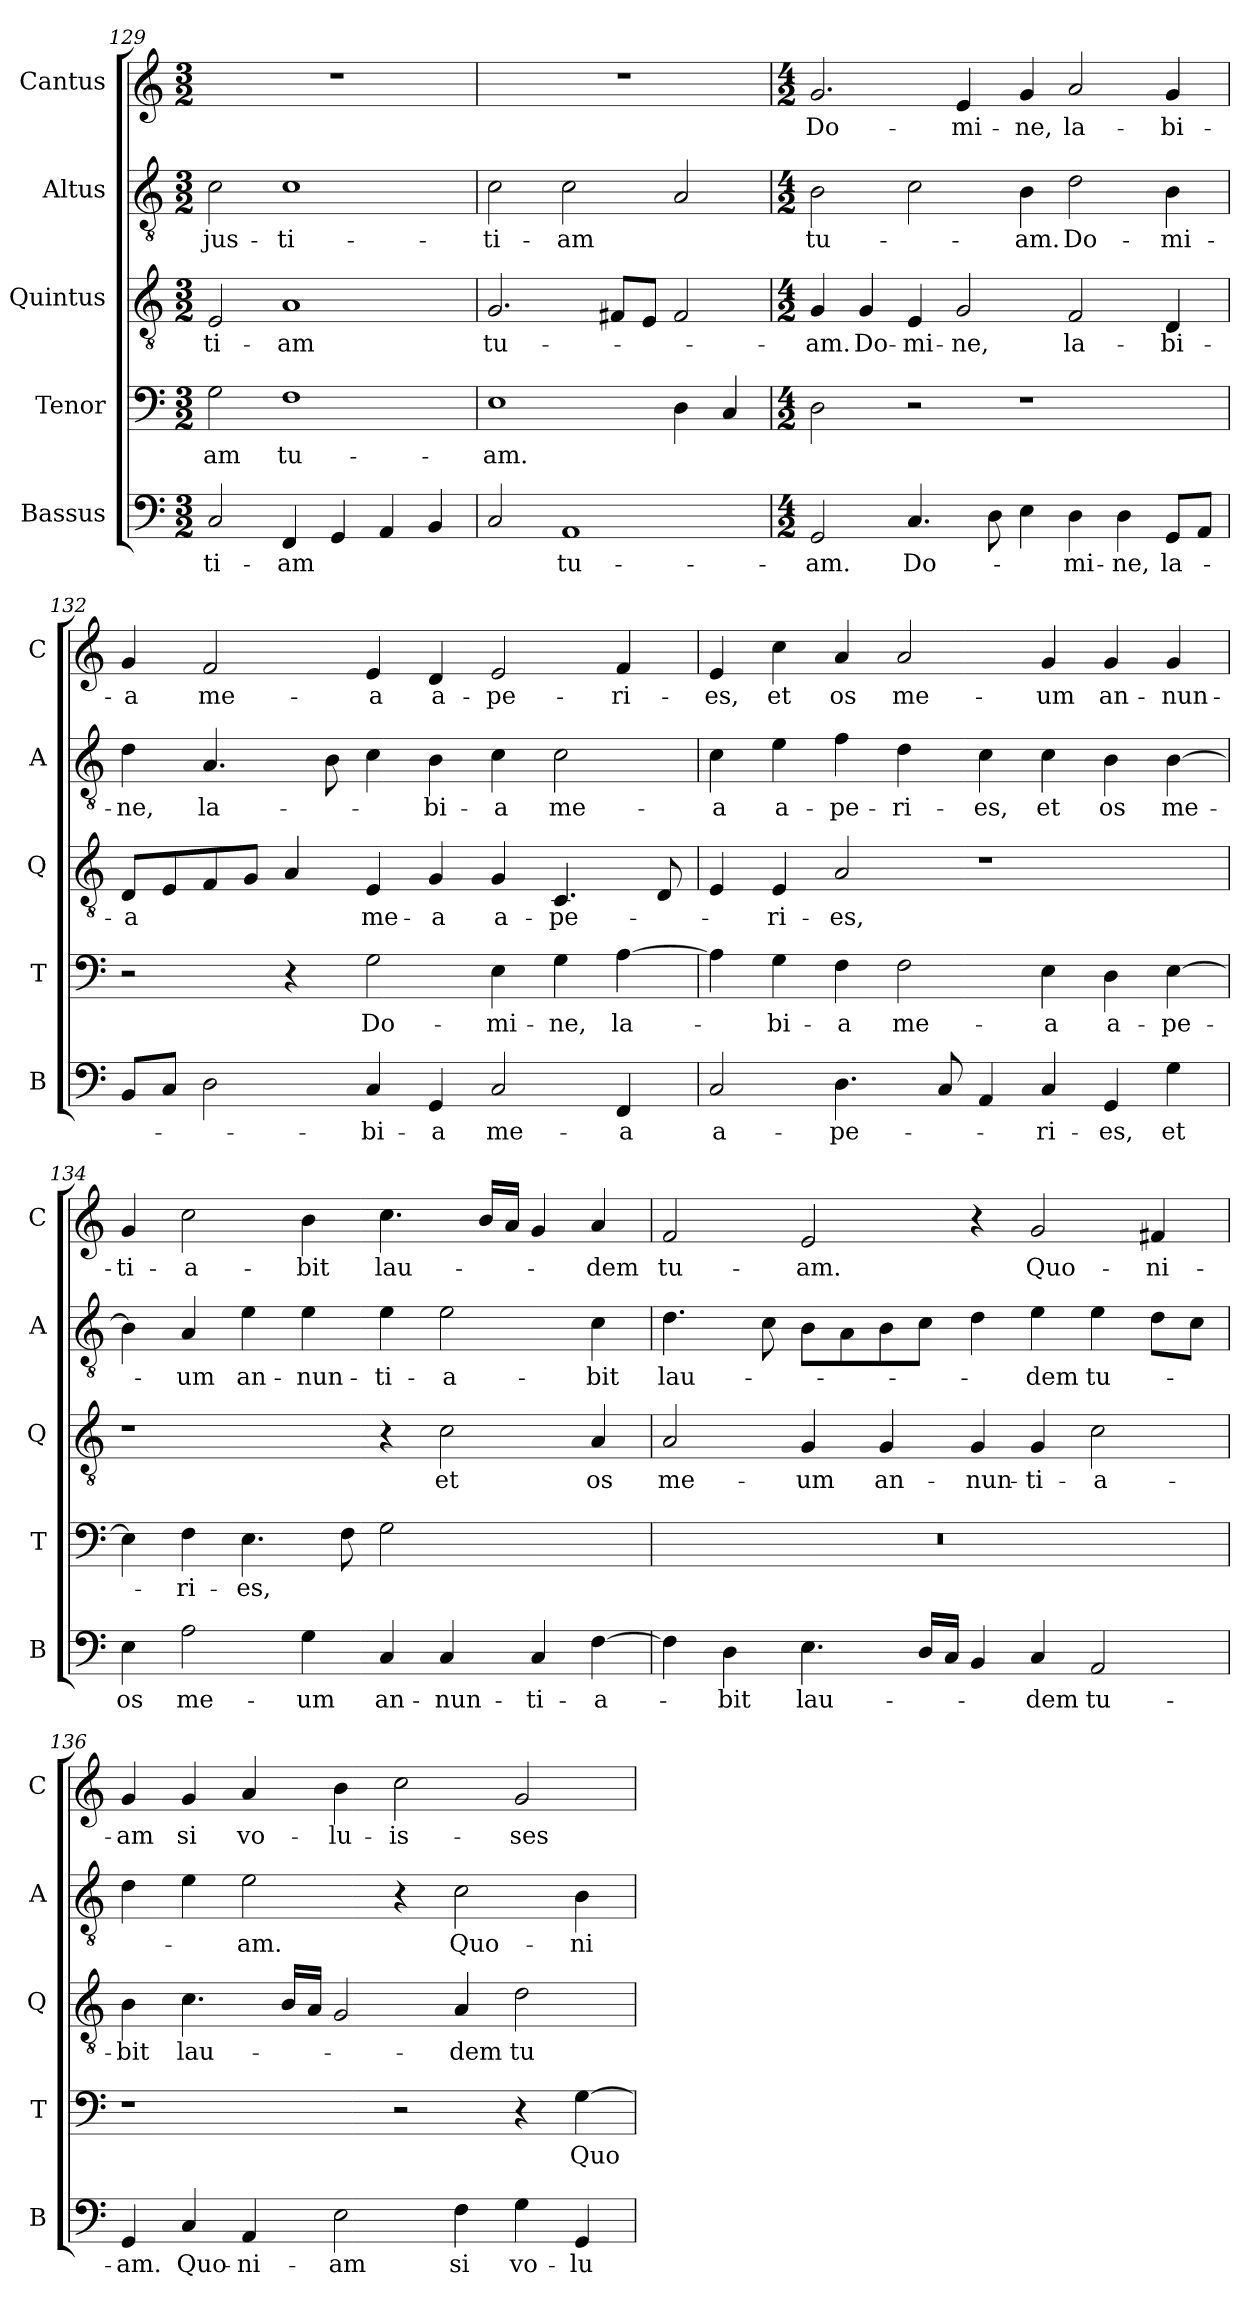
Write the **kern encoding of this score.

**kern	**text	**kern	**text	**kern	**text	**kern	**text	**kern	**text
*part5	*part5	*part4	*part4	*part3	*part3	*part2	*part2	*part1	*part1
*staff5	*staff5	*staff4	*staff4	*staff3	*staff3	*staff2	*staff2	*staff1	*staff1
*I"Bassus	*	*I"Tenor	*	*I"Quintus	*	*I"Altus	*	*I"Cantus	*
*I'B	*	*I'T	*	*I'Q	*	*I'A	*	*I'C	*
*clefF4	*	*clefF4	*	*clefGv2	*	*clefGv2	*	*clefG2	*
*k[]	*	*k[]	*	*k[]	*	*k[]	*	*k[]	*
*C:	*	*C:	*	*C:	*	*C:	*	*C:	*
*M3/2	*	*M3/2	*	*M3/2	*	*M3/2	*	*M3/2	*
=129	=129	=129	=129	=129	=129	=129	=129	=129	=129
!	!LO:LY:b	!	!LO:LY:b	!	!LO:LY:b	!	!LO:LY:b	!	!
2C/	-ti-	2G\	-am	2E/	-ti-	2c\	jus-	1.r	.
!	!LO:LY:b	!	!LO:LY:b	!	!LO:LY:b	!	!LO:LY:b	!	!
4FF/	-am	1F	tu-	1A	-am	1c	-ti-	.	.
4GG/	.	.	.	.	.	.	.	.	.
4AA/	.	.	.	.	.	.	.	.	.
4BB/	.	.	.	.	.	.	.	.	.
=130	=130	=130	=130	=130	=130	=130	=130	=130	=130
!	!	!	!LO:LY:b	!	!LO:LY:b	!	!LO:LY:b	!	!
2C/	.	1E	-am.	2.G/	tu-	2c\	-ti-	1.r	.
!	!LO:LY:b	!	!	!	!	!	!LO:LY:b	!	!
1AA	tu-	.	.	.	.	2c\	-am	.	.
.	.	.	.	8F#X/L	.	.	.	.	.
.	.	.	.	8E/J	.	.	.	.	.
.	.	4D\	.	2F#/	.	2A/	.	.	.
.	.	4C/	.	.	.	.	.	.	.
!!LO:PB:g=z
=131	=131	=131	=131	=131	=131	=131	=131	=131	=131
*M4/2	*	*M4/2	*	*M4/2	*	*M4/2	*	*M4/2	*
!	!LO:LY:b	!	!	!	!LO:LY:b	!	!LO:LY:b	!	!LO:LY:b
2GG/	-am.	2D\	.	4G/	-am.	2B\	tu-	2.g/	Do-
!	!	!	!	!	!LO:LY:b	!	!	!	!
.	.	.	.	4G/	Do-	.	.	.	.
!	!LO:LY:b	!	!	!	!LO:LY:b	!	!	!	!
4.C/	Do-	2r	.	4E/	-mi-	2c\	.	.	.
!	!	!	!	!	!LO:LY:b	!	!	!	!LO:LY:b
.	.	.	.	2G/	-ne,	.	.	4e/	-mi-
8D\	.	.	.	.	.	.	.	.	.
!	!	!	!	!	!	!	!LO:LY:b	!	!LO:LY:b
4E\	.	1r	.	.	.	4B\	-am.	4g/	-ne,
!	!LO:LY:b	!	!	!	!LO:LY:b	!	!LO:LY:b	!	!LO:LY:b
4D\	-mi-	.	.	2F/	la-	2d\	Do-	2a/	la-
!	!LO:LY:b	!	!	!	!	!	!	!	!
4D\	-ne,	.	.	.	.	.	.	.	.
!	!LO:LY:b	!	!	!	!LO:LY:b	!	!LO:LY:b	!	!LO:LY:b
8GG/L	la-	.	.	4D/	-bi-	4B\	-mi-	4g/	-bi-
8AA/J	.	.	.	.	.	.	.	.	.
=132	=132	=132	=132	=132	=132	=132	=132	=132	=132
!	!	!	!	!	!LO:LY:b	!	!LO:LY:b	!	!LO:LY:b
8BB/L	.	2r	.	8D/L	-a	4d\	-ne,	4g/	-a
8C/J	.	.	.	8E/	.	.	.	.	.
!	!	!	!	!	!	!	!LO:LY:b	!	!LO:LY:b
2D\	.	.	.	8F/	.	4.A/	la-	2f/	me-
.	.	.	.	8G/J	.	.	.	.	.
.	.	4r	.	4A/	.	.	.	.	.
.	.	.	.	.	.	8B\	.	.	.
!	!LO:LY:b	!	!LO:LY:b	!	!LO:LY:b	!	!	!	!LO:LY:b
4C/	-bi-	2G\	Do-	4E/	me-	4c\	.	4e/	-a
!	!LO:LY:b	!	!	!	!LO:LY:b	!	!LO:LY:b	!	!LO:LY:b
4GG/	-a	.	.	4G/	-a	4B\	-bi-	4d/	a-
!	!LO:LY:b	!	!LO:LY:b	!	!LO:LY:b	!	!LO:LY:b	!	!LO:LY:b
2C/	me-	4E\	-mi-	4G/	a-	4c\	-a	2e/	-pe-
!	!	!	!LO:LY:b	!	!LO:LY:b	!	!LO:LY:b	!	!
.	.	4G\	-ne,	4.C/	-pe-	2c\	me-	.	.
!	!LO:LY:b	!	!LO:LY:b	!	!	!	!	!	!LO:LY:b
4FF/	-a	[4A\	la-	.	.	.	.	4f/	-ri-
.	.	.	.	8D/	.	.	.	.	.
=133	=133	=133	=133	=133	=133	=133	=133	=133	=133
!	!LO:LY:b	!	!	!	!	!	!LO:LY:b	!	!LO:LY:b
2C/	a-	4A\]	.	4E/	.	4c\	-a	4e/	-es,
!	!	!	!LO:LY:b	!	!LO:LY:b	!	!LO:LY:b	!	!LO:LY:b
.	.	4G\	-bi-	4E/	-ri-	4e\	a-	4cc\	et
!	!LO:LY:b	!	!LO:LY:b	!	!LO:LY:b	!	!LO:LY:b	!	!LO:LY:b
4.D\	-pe-	4F\	-a	2A/	-es,	4f\	-pe-	4a/	os
!	!	!	!LO:LY:b	!	!	!	!LO:LY:b	!	!LO:LY:b
.	.	2F\	me-	.	.	4d\	-ri-	2a/	me-
8C/	.	.	.	.	.	.	.	.	.
!	!	!	!	!	!	!	!LO:LY:b	!	!
4AA/	.	.	.	1r	.	4c\	-es,	.	.
!	!LO:LY:b	!	!LO:LY:b	!	!	!	!LO:LY:b	!	!LO:LY:b
4C/	-ri-	4E\	-a	.	.	4c\	et	4g/	-um
!	!LO:LY:b	!	!LO:LY:b	!	!	!	!LO:LY:b	!	!LO:LY:b
4GG/	-es,	4D\	a-	.	.	4B\	os	4g/	an-
!	!LO:LY:b	!	!LO:LY:b	!	!	!	!LO:LY:b	!	!LO:LY:b
4G\	et	[4E\	-pe-	.	.	[4B\	me-	4g/	-nun-
!!LO:LB:g=z
=134	=134	=134	=134	=134	=134	=134	=134	=134	=134
!	!LO:LY:b	!	!	!	!	!	!	!	!LO:LY:b
4E\	os	4E\]	.	1r	.	4B\]	.	4g/	-ti-
!	!LO:LY:b	!	!LO:LY:b	!	!	!	!LO:LY:b	!	!LO:LY:b
2A\	me-	4F\	-ri-	.	.	4A/	-um	2cc\	-a-
!	!	!	!LO:LY:b	!	!	!	!LO:LY:b	!	!
.	.	4.E\	-es,	.	.	4e\	an-	.	.
!	!LO:LY:b	!	!	!	!	!	!LO:LY:b	!	!LO:LY:b
4G\	-um	.	.	.	.	4e\	-nun-	4b\	-bit
.	.	8F\	.	.	.	.	.	.	.
!	!LO:LY:b	!	!	!	!	!	!LO:LY:b	!	!LO:LY:b
4C/	an-	2G\	.	4r	.	4e\	-ti-	4.cc\	lau-
!	!LO:LY:b	!	!	!	!LO:LY:b	!	!LO:LY:b	!	!
4C/	-nun-	.	.	2c\	et	2e\	-a-	.	.
.	.	.	.	.	.	.	.	16b/LL	.
.	.	.	.	.	.	.	.	16a/JJ	.
!	!LO:LY:b	!	!	!	!	!	!	!	!
4C/	-ti-	2ryy	.	.	.	.	.	4g/	.
!	!LO:LY:b	!	!	!	!LO:LY:b	!	!LO:LY:b	!	!LO:LY:b
[4F\	-a-	.	.	4A/	os	4c\	-bit	4a/	-dem
=135	=135	=135	=135	=135	=135	=135	=135	=135	=135
!	!	!	!	!	!LO:LY:b	!	!LO:LY:b	!	!LO:LY:b
4F\]	.	0r	.	2A/	me-	4.d\	lau-	2f/	tu-
!	!LO:LY:b	!	!	!	!	!	!	!	!
4D\	-bit	.	.	.	.	.	.	.	.
.	.	.	.	.	.	8c\	.	.	.
!	!LO:LY:b	!	!	!	!LO:LY:b	!	!	!	!LO:LY:b
4.E\	lau-	.	.	4G/	-um	8B\L	.	2e/	-am.
.	.	.	.	.	.	8A\	.	.	.
!	!	!	!	!	!LO:LY:b	!	!	!	!
.	.	.	.	4G/	an-	8B\	.	.	.
16D/LL	.	.	.	.	.	8c\J	.	.	.
16C/JJ	.	.	.	.	.	.	.	.	.
!	!	!	!	!	!LO:LY:b	!	!	!	!
4BB/	.	.	.	4G/	-nun-	4d\	.	4r	.
!	!LO:LY:b	!	!	!	!LO:LY:b	!	!LO:LY:b	!	!LO:LY:b
4C/	-dem	.	.	4G/	-ti-	4e\	-dem	2g/	Quo-
!	!LO:LY:b	!	!	!	!LO:LY:b	!	!LO:LY:b	!	!
2AA/	tu-	.	.	2c\	-a-	4e\	tu-	.	.
!	!	!	!	!	!	!	!	!	!LO:LY:b
.	.	.	.	.	.	8d\L	.	4f#X/	-ni-
.	.	.	.	.	.	8c\J	.	.	.
=136	=136	=136	=136	=136	=136	=136	=136	=136	=136
!	!LO:LY:b	!	!	!	!LO:LY:b	!	!	!	!LO:LY:b
4GG/	-am.	1r	.	4B\	-bit	4d\	.	4g/	-am
!	!LO:LY:b	!	!	!	!LO:LY:b	!	!	!	!LO:LY:b
4C/	Quo-	.	.	4.c\	lau-	4e\	.	4g/	si
!	!LO:LY:b	!	!	!	!	!	!LO:LY:b	!	!LO:LY:b
4AA/	-ni-	.	.	.	.	2e\	-am.	4a/	vo-
.	.	.	.	16B/LL	.	.	.	.	.
.	.	.	.	16A/JJ	.	.	.	.	.
!	!LO:LY:b	!	!	!	!	!	!	!	!LO:LY:b
2E\	-am	.	.	2G/	.	.	.	4b\	-lu-
!	!	!	!	!	!	!	!	!	!LO:LY:b
.	.	2r	.	.	.	4r	.	2cc\	-is-
!	!LO:LY:b	!	!	!	!LO:LY:b	!	!LO:LY:b	!	!
4F\	si	.	.	4A/	-dem	2c\	Quo-	.	.
!	!LO:LY:b	!	!	!	!LO:LY:b	!	!	!	!LO:LY:b
4G\	vo-	4r	.	2d\	tu-	.	.	2g/	-ses
!	!LO:LY:b	!	!LO:LY:b	!	!	!	!LO:LY:b	!	!
4GG/	-lu-	[4G\	Quo-	.	.	4B\	-ni-	.	.
=	=	=	=	=	=	=	=	=	=
*-	*-	*-	*-	*-	*-	*-	*-	*-	*-
